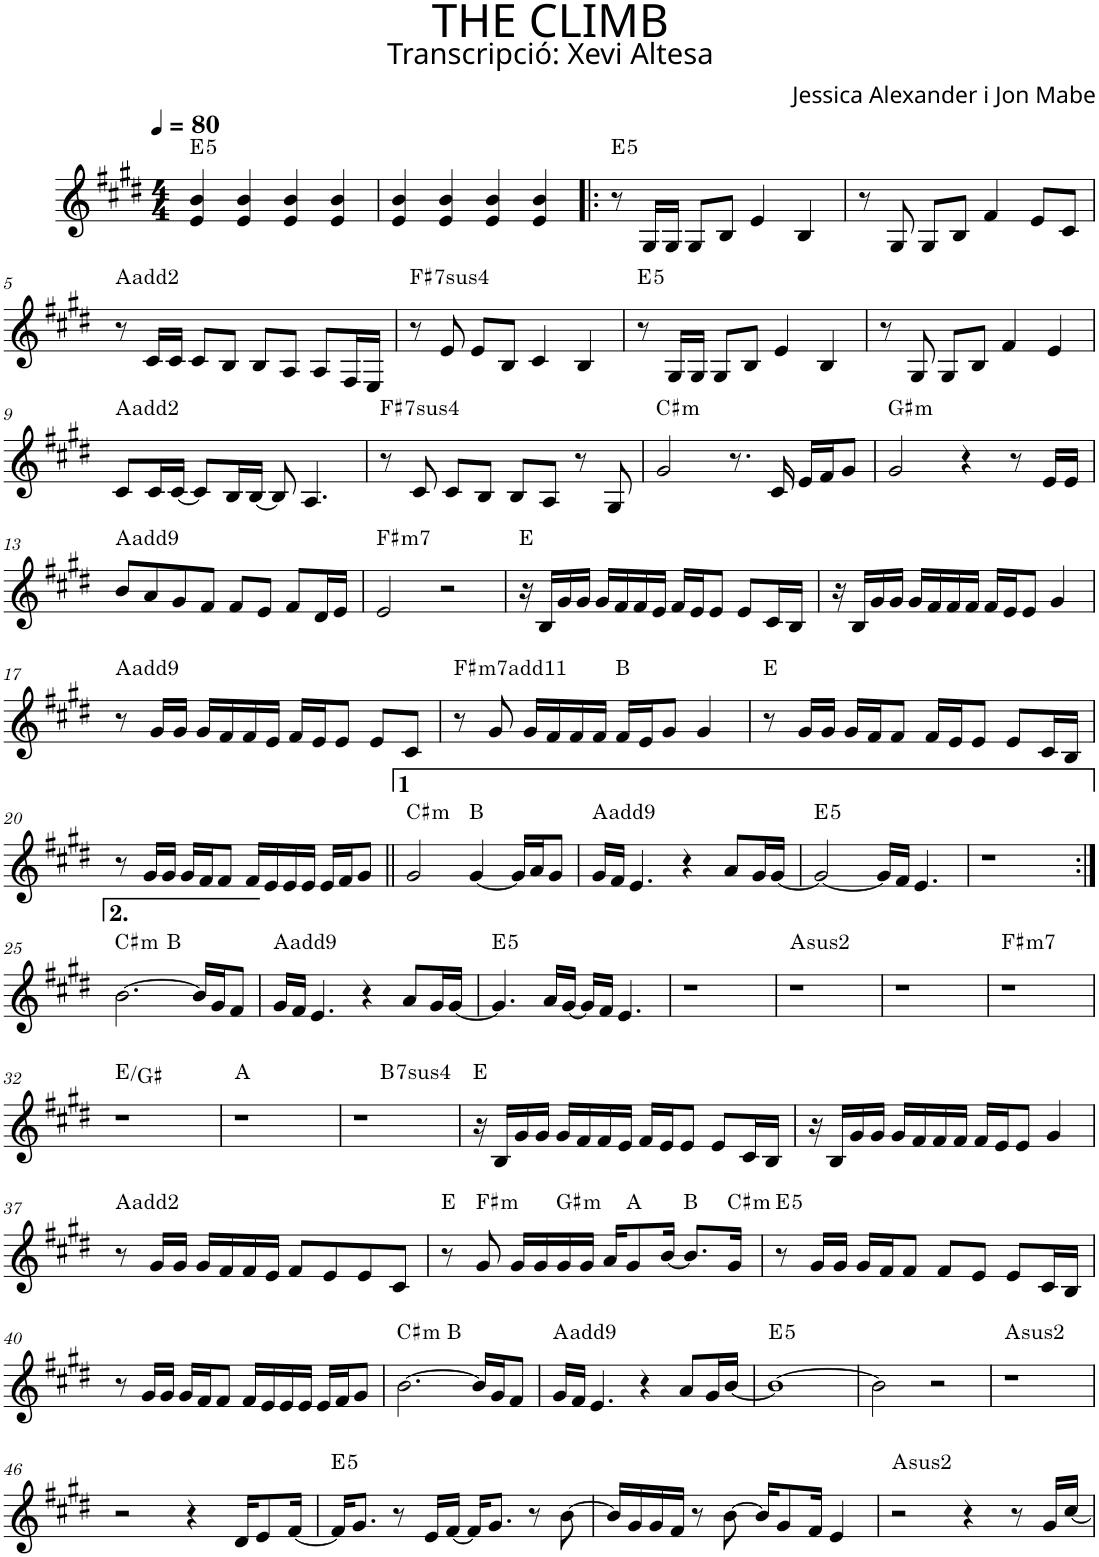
**kern	**harte
*part1	*part1
*staff1	*
*I"P1	*
*clefG2	*
*k[f#c#g#d#]	*
*E:	*
*M4/4	*
*MM80	*
=1	=1
!	!LO:H:kt=5
4e/ 4b/	E:(1,5)
4e/ 4b/	.
4e/ 4b/	.
4e/ 4b/	.
=2	=2
4e/ 4b/	.
4e/ 4b/	.
4e/ 4b/	.
4e/ 4b/	.
=3!|:	=3!|:
!	!LO:H:kt=5
8r	E:(1,5)
16G#/LL	.
16G#/JJ	.
8G#/L	.
8B/J	.
4e/	.
4B/	.
=4	=4
8r	.
8G#/	.
8G#/L	.
8B/J	.
4f#/	.
8e/L	.
8c#/J	.
!!LO:LB:g=z
=5	=5
8r	A:maj(2)
16c#/LL	.
16c#/JJ	.
8c#/L	.
8B/J	.
8B/L	.
8A/J	.
8A/L	.
16F#/L	.
16E/JJ	.
=6	=6
!	!LO:H:kt=74
8r	F#:sus4(7)
8e/	.
8e/L	.
8B/J	.
4c#/	.
4B/	.
=7	=7
!	!LO:H:kt=5
8r	E:(1,5)
16G#/LL	.
16G#/JJ	.
8G#/L	.
8B/J	.
4e/	.
4B/	.
=8	=8
8r	.
8G#/	.
8G#/L	.
8B/J	.
4f#/	.
4e/	.
!!LO:LB:g=z
=9	=9
8c#/L	A:maj(2)
16c#/L	.
[<16c#/JJ	.
8c#/L]	.
16B/L	.
[<16B/JJ	.
8B/]	.
4.A/	.
=10	=10
!	!LO:H:kt=74
8r	F#:sus4(7)
8c#/	.
8c#/L	.
8B/J	.
8B/L	.
8A/J	.
8r	.
8G#/	.
=11	=11
!	!LO:H:kt=m
2g#/	C#:min
8.r	.
16c#/	.
16e/LL	.
16f#/J	.
8g#/J	.
=12	=12
!	!LO:H:kt=m
2g#/	G#:min
4r	.
8r	.
16e/LL	.
16e/JJ	.
!!LO:LB:g=z
=13	=13
8b/L	A:maj(9)
8a/	.
8g#/	.
8f#/J	.
8f#/L	.
8e/J	.
8f#/L	.
16d#/L	.
16e/JJ	.
=14	=14
!	!LO:H:kt=m7
2e/	F#:min7
2r	.
=15	=15
16r	E:maj
16B/LL	.
16g#/	.
16g#/JJ	.
16g#/LL	.
16f#/	.
16f#/	.
16e/JJ	.
16f#/LL	.
16e/J	.
8e/J	.
8e/L	.
16c#/L	.
16B/JJ	.
=16	=16
16r	.
16B/LL	.
16g#/	.
16g#/JJ	.
16g#/LL	.
16f#/	.
16f#/	.
16f#/JJ	.
16f#/LL	.
16e/J	.
8e/J	.
4g#/	.
!!LO:LB:g=z
=17	=17
8r	A:maj(9)
16g#/LL	.
16g#/JJ	.
16g#/LL	.
16f#/	.
16f#/	.
16e/JJ	.
16f#/LL	.
16e/J	.
8e/J	.
8e/L	.
8c#/J	.
=18	=18
!	!LO:H:kt=m7
8r	F#:min7(11)
8g#/	.
16g#/LL	.
16f#/	.
16f#/	.
16f#/JJ	.
16f#/LL	B:maj
16e/J	.
8g#/J	.
4g#/	.
=19	=19
8r	E:maj
16g#/LL	.
16g#/JJ	.
16g#/LL	.
16f#/J	.
8f#/J	.
16f#/LL	.
16e/J	.
8e/J	.
8e/L	.
16c#/L	.
16B/JJ	.
!!LO:LB:g=z
=20	=20
8r	.
16g#/LL	.
16g#/JJ	.
16g#/LL	.
16f#/J	.
8f#/J	.
16f#/LL	.
16e/	.
16e/	.
16e/JJ	.
16e/LL	.
16f#/J	.
8g#/J	.
=21||	=21||
!	!LO:H:kt=m
2g#/	C#:min
[<4g#/	B:maj
16g#/LL]	.
16a/J	.
8g#/J	.
=22	=22
16g#/LL	A:maj(9)
16f#/JJ	.
4.e/	.
4r	.
8a/L	.
16g#/L	.
[<16g#/JJ	.
=23	=23
!	!LO:H:kt=5
2g#/_	E:(1,5)
16g#/LL]	.
16f#/JJ	.
4.e/	.
=24	=24
1r	.
!!LO:LB:g=z
=25:|!	=25:|!
!	!LO:H:kt=m
*^	*
[>2.b\	2ryy	C#:min
.	2ryy	B:maj
16b/LL]	.	.
16g#/J	.	.
8f#/J	.	.
*v	*v	*
=26	=26
16g#/LL	A:maj(9)
16f#/JJ	.
4.e/	.
4r	.
8a/L	.
16g#/L	.
[<16g#/JJ	.
=27	=27
!	!LO:H:kt=5
4.g#/]	E:(1,5)
16a/LL	.
[<16g#/JJ	.
16g#/LL]	.
16f#/JJ	.
4.e/	.
=28	=28
1r	.
=29	=29
!	!LO:H:kt=2
1r	A:(1,2,5)
=30	=30
1r	.
=31	=31
!	!LO:H:kt=m7
1r	F#:min7
!!LO:LB:g=z
=32	=32
1r	E:maj/3
=33	=33
1r	A:maj
=34	=34
*^	*
1r	4ryy	.
!	!	!LO:H:kt=74
.	2.ryy	B:sus4(7)
*v	*v	*
=35	=35
16r	E:maj
16B/LL	.
16g#/	.
16g#/JJ	.
16g#/LL	.
16f#/	.
16f#/	.
16e/JJ	.
16f#/LL	.
16e/J	.
8e/J	.
8e/L	.
16c#/L	.
16B/JJ	.
=36	=36
16r	.
16B/LL	.
16g#/	.
16g#/JJ	.
16g#/LL	.
16f#/	.
16f#/	.
16f#/JJ	.
16f#/LL	.
16e/J	.
8e/J	.
4g#/	.
!!LO:LB:g=z
=37	=37
8r	A:maj(2)
16g#/LL	.
16g#/JJ	.
16g#/LL	.
16f#/	.
16f#/	.
16e/JJ	.
8f#/L	.
8e/	.
8e/	.
8c#/J	.
=38	=38
8r	E:maj
!	!LO:H:kt=m
8g#/	F#:min
16g#/LL	.
16g#/	.
!	!LO:H:kt=m
16g#/	G#:min
16g#/JJ	.
16a/KL	.
8g#/	A:maj
[<16b/Jk	.
8.b/L]	B:maj
!	!LO:H:kt=m
16g#/Jk	C#:min
=39	=39
!	!LO:H:kt=5
8r	E:(1,5)
16g#/LL	.
16g#/JJ	.
16g#/LL	.
16f#/J	.
8f#/J	.
8f#/L	.
8e/J	.
8e/L	.
16c#/L	.
16B/JJ	.
!!LO:LB:g=z
=40	=40
8r	.
16g#/LL	.
16g#/JJ	.
16g#/LL	.
16f#/J	.
8f#/J	.
16f#/LL	.
16e/	.
16e/	.
16e/JJ	.
16e/LL	.
16f#/J	.
8g#/J	.
=41	=41
!	!LO:H:kt=m
*^	*
[>2.b\	2ryy	C#:min
.	2ryy	B:maj
16b/LL]	.	.
16g#/J	.	.
8f#/J	.	.
*v	*v	*
=42	=42
16g#/LL	A:maj(9)
16f#/JJ	.
4.e/	.
4r	.
8a/L	.
16g#/L	.
[<16b/JJ	.
=43	=43
!	!LO:H:kt=5
1b_	E:(1,5)
=44	=44
2b\]	.
2r	.
=45	=45
!	!LO:H:kt=2
1r	A:(1,2,5)
!!LO:LB:g=z
=46	=46
2r	.
4r	.
16d#/KL	.
8e/	.
[<16f#/Jk	.
=47	=47
!	!LO:H:kt=5
16f#/KL]	E:(1,5)
8.g#/J	.
8r	.
16e/LL	.
[<16f#/JJ	.
16f#/KL]	.
8.g#/J	.
8r	.
[>8b\	.
=48	=48
16b/LL]	.
16g#/	.
16g#/	.
16f#/JJ	.
8r	.
[>8b\	.
16b/KL]	.
8g#/	.
16f#/Jk	.
4e/	.
=49	=49
!	!LO:H:kt=2
2r	A:(1,2,5)
4r	.
8r	.
16g#/LL	.
[<16cc#/JJ	.
=	=
*-	*-
